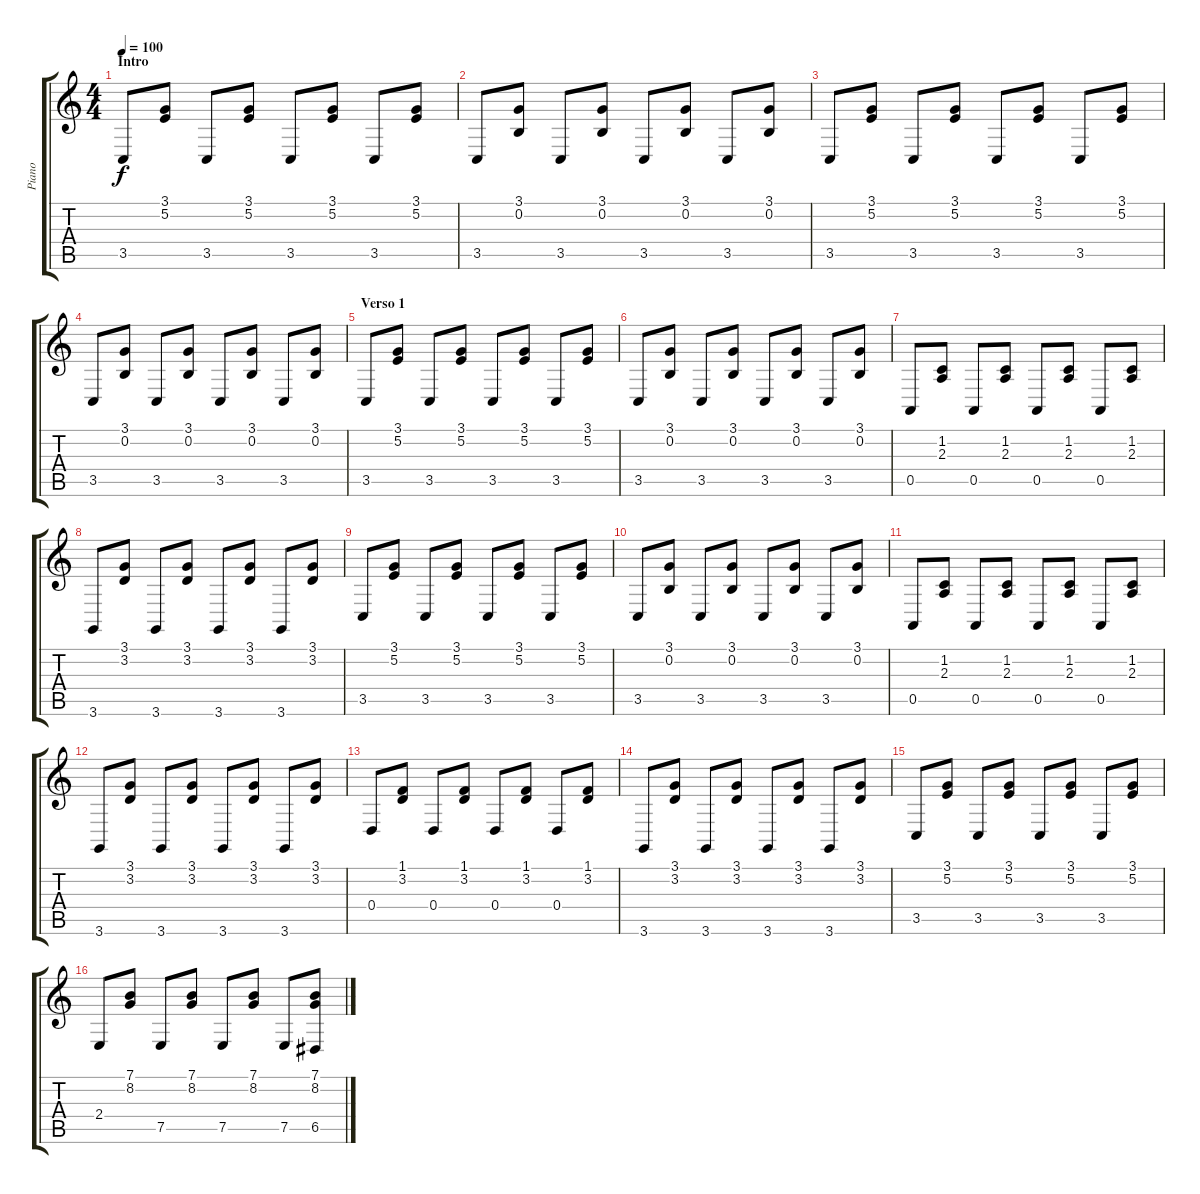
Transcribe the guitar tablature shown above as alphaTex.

\track ("Piano" "Piano") {instrument electricpiano1}
\staff {score tabs}
\tuning (E4 B3 G3 D3 A2 E2) {hide}
\ts (4 4)
\section ("" "Intro")
\tempo 100
\clef g2
\ks c
3.5.8{dy f instrument electricpiano1} (3.1 5.2).8 3.5.8 (3.1 5.2).8 3.5.8 (3.1 5.2).8 3.5.8 (3.1 5.2).8 |
3.5.8 (3.1 0.2).8 3.5.8 (3.1 0.2).8 3.5.8 (3.1 0.2).8 3.5.8 (3.1 0.2).8 |
3.5.8 (3.1 5.2).8 3.5.8 (3.1 5.2).8 3.5.8 (3.1 5.2).8 3.5.8 (3.1 5.2).8 |
3.5.8 (3.1 0.2).8 3.5.8 (3.1 0.2).8 3.5.8 (3.1 0.2).8 3.5.8 (3.1 0.2).8 |
\section ("" "Verso 1")
3.5.8 (3.1 5.2).8 3.5.8 (3.1 5.2).8 3.5.8 (3.1 5.2).8 3.5.8 (3.1 5.2).8 |
3.5.8 (3.1 0.2).8 3.5.8 (3.1 0.2).8 3.5.8 (3.1 0.2).8 3.5.8 (3.1 0.2).8 |
0.5.8 (1.2 2.3).8 0.5.8 (1.2 2.3).8 0.5.8 (1.2 2.3).8 0.5.8 (1.2 2.3).8 |
3.6.8 (3.1 3.2).8 3.6.8 (3.1 3.2).8 3.6.8 (3.1 3.2).8 3.6.8 (3.1 3.2).8 |
3.5.8 (3.1 5.2).8 3.5.8 (3.1 5.2).8 3.5.8 (3.1 5.2).8 3.5.8 (3.1 5.2).8 |
3.5.8 (3.1 0.2).8 3.5.8 (3.1 0.2).8 3.5.8 (3.1 0.2).8 3.5.8 (3.1 0.2).8 |
0.5.8 (1.2 2.3).8 0.5.8 (1.2 2.3).8 0.5.8 (1.2 2.3).8 0.5.8 (1.2 2.3).8 |
3.6.8 (3.1 3.2).8 3.6.8 (3.1 3.2).8 3.6.8 (3.1 3.2).8 3.6.8 (3.1 3.2).8 |
0.4.8 (1.1 3.2).8 0.4.8 (1.1 3.2).8 0.4.8 (1.1 3.2).8 0.4.8 (1.1 3.2).8 |
3.6.8 (3.1 3.2).8 3.6.8 (3.1 3.2).8 3.6.8 (3.1 3.2).8 3.6.8 (3.1 3.2).8 |
3.5.8 (3.1 5.2).8 3.5.8 (3.1 5.2).8 3.5.8 (3.1 5.2).8 3.5.8 (3.1 5.2).8 |
2.4.8 (7.1 8.2).8 7.5.8 (7.1 8.2).8 7.5.8 (7.1 8.2).8 7.5.8 (7.1 8.2 6.5).8
